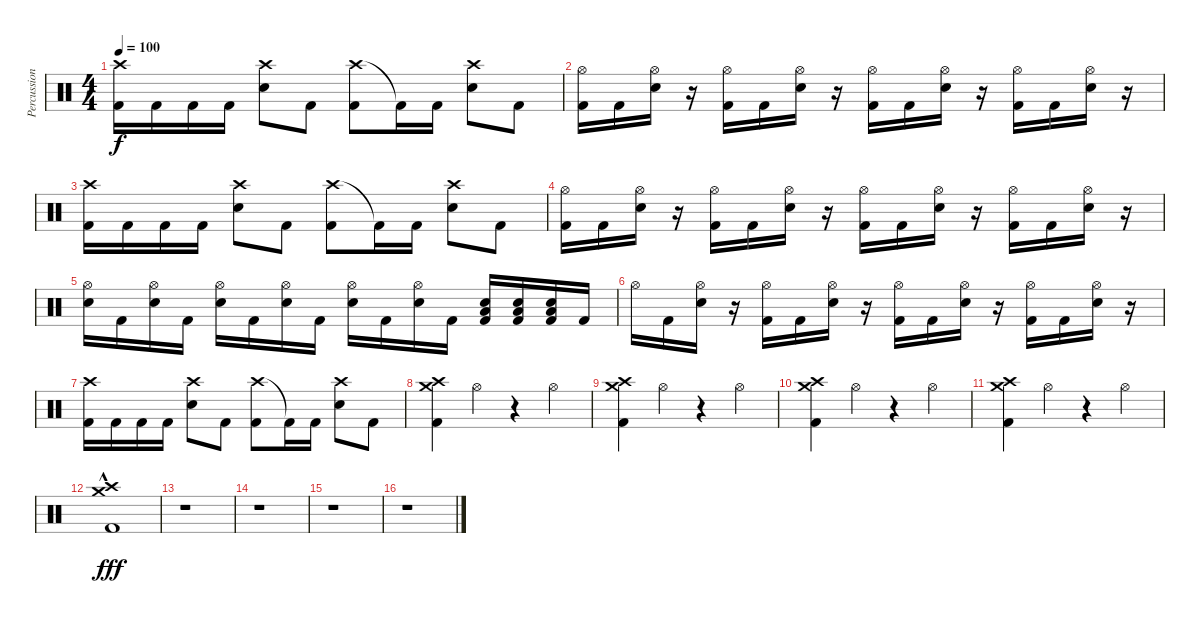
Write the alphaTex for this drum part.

\track ("Percussion" "Percussion") {instrument percussion}
\staff {score}
\articulation defaults
\ts (4 4)
\tempo 100
\clef neutral
\ks c
("Crash high (hit)" "Kick (hit) 2").16{dy f} "Kick (hit) 2".16 "Kick (hit) 2".16 "Kick (hit) 2".16 ("Crash high (hit)" "Snare (hit) 2").8 "Kick (hit) 2".8 ("Crash high (hit)" "Kick (hit) 2").8 "Kick (hit) 2"{t}.16 "Kick (hit) 2".16 ("Crash high (hit)" "Snare (hit) 2").8 "Kick (hit) 2".8 |
("Hi-Hat (open)" "Kick (hit) 2").16 "Kick (hit) 2".16 ("Hi-Hat (open)" "Snare (hit) 2").16 r.16 ("Hi-Hat (open)" "Kick (hit) 2").16 "Kick (hit) 2".16 ("Hi-Hat (open)" "Snare (hit) 2").16 r.16 ("Hi-Hat (open)" "Kick (hit) 2").16 "Kick (hit) 2".16 ("Hi-Hat (open)" "Snare (hit) 2").16 r.16 ("Hi-Hat (open)" "Kick (hit) 2").16 "Kick (hit) 2".16 ("Hi-Hat (open)" "Snare (hit) 2").16 r.16 |
("Crash high (hit)" "Kick (hit) 2").16 "Kick (hit) 2".16 "Kick (hit) 2".16 "Kick (hit) 2".16 ("Crash high (hit)" "Snare (hit) 2").8 "Kick (hit) 2".8 ("Crash high (hit)" "Kick (hit) 2").8 "Kick (hit) 2"{t}.16 "Kick (hit) 2".16 ("Crash high (hit)" "Snare (hit) 2").8 "Kick (hit) 2".8 |
("Hi-Hat (open)" "Kick (hit) 2").16 "Kick (hit) 2".16 ("Hi-Hat (open)" "Snare (hit) 2").16 r.16 ("Hi-Hat (open)" "Kick (hit) 2").16 "Kick (hit) 2".16 ("Hi-Hat (open)" "Snare (hit) 2").16 r.16 ("Hi-Hat (open)" "Kick (hit) 2").16 "Kick (hit) 2".16 ("Hi-Hat (open)" "Snare (hit) 2").16 r.16 ("Hi-Hat (open)" "Kick (hit) 2").16 "Kick (hit) 2".16 ("Hi-Hat (open)" "Snare (hit) 2").16 r.16 |
("Hi-Hat (open)" "Snare (hit) 2").16 "Kick (hit) 2".16 ("Hi-Hat (open)" "Snare (hit) 2").16 "Kick (hit) 2".16 ("Hi-Hat (open)" "Snare (hit) 2").16 "Kick (hit) 2".16 ("Hi-Hat (open)" "Snare (hit) 2").16 "Kick (hit) 2".16 ("Hi-Hat (open)" "Snare (hit) 2").16 "Kick (hit) 2".16 ("Hi-Hat (open)" "Snare (hit) 2").16 "Kick (hit) 2".16 ("Low Floor Tom (hit)" "Snare (hit) 2" "Kick (hit) 2").16 ("Low Floor Tom (hit)" "Snare (hit) 2" "Kick (hit) 2").16 ("Low Floor Tom (hit)" "Snare (hit) 2" "Kick (hit) 2").16 "Kick (hit) 2".16 |
"Hi-Hat (open)".16 "Kick (hit) 2".16 ("Hi-Hat (open)" "Snare (hit) 2").16 r.16 ("Hi-Hat (open)" "Kick (hit) 2").16 "Kick (hit) 2".16 ("Hi-Hat (open)" "Snare (hit) 2").16 r.16 ("Hi-Hat (open)" "Kick (hit) 2").16 "Kick (hit) 2".16 ("Hi-Hat (open)" "Snare (hit) 2").16 r.16 ("Hi-Hat (open)" "Kick (hit) 2").16 "Kick (hit) 2".16 ("Hi-Hat (open)" "Snare (hit) 2").16 r.16 |
("Crash high (hit)" "Kick (hit) 2").16 "Kick (hit) 2".16 "Kick (hit) 2".16 "Kick (hit) 2".16 ("Crash high (hit)" "Snare (hit) 2").8 "Kick (hit) 2".8 ("Crash high (hit)" "Kick (hit) 2").8 "Kick (hit) 2"{t}.16 "Kick (hit) 2".16 ("Crash high (hit)" "Snare (hit) 2").8 "Kick (hit) 2".8 |
("Crash medium (hit)" "Crash high (hit)" "Kick (hit) 2").4 "Hi-Hat (open)".4 r.4 "Hi-Hat (open)".4 |
("Crash medium (hit)" "Crash high (hit)" "Kick (hit) 2").4 "Hi-Hat (open)".4 r.4 "Hi-Hat (open)".4 |
("Crash medium (hit)" "Crash high (hit)" "Kick (hit) 2").4 "Hi-Hat (open)".4 r.4 "Hi-Hat (open)".4 |
("Crash medium (hit)" "Crash high (hit)" "Kick (hit) 2").4 "Hi-Hat (open)".4 r.4 "Hi-Hat (open)".4 |
("Crash medium (hit)" "Crash high (hit)" "Kick (hit) 2"{hac}).1{dy fff} |
r.1 |
r.1 |
r.1 |
r.1
